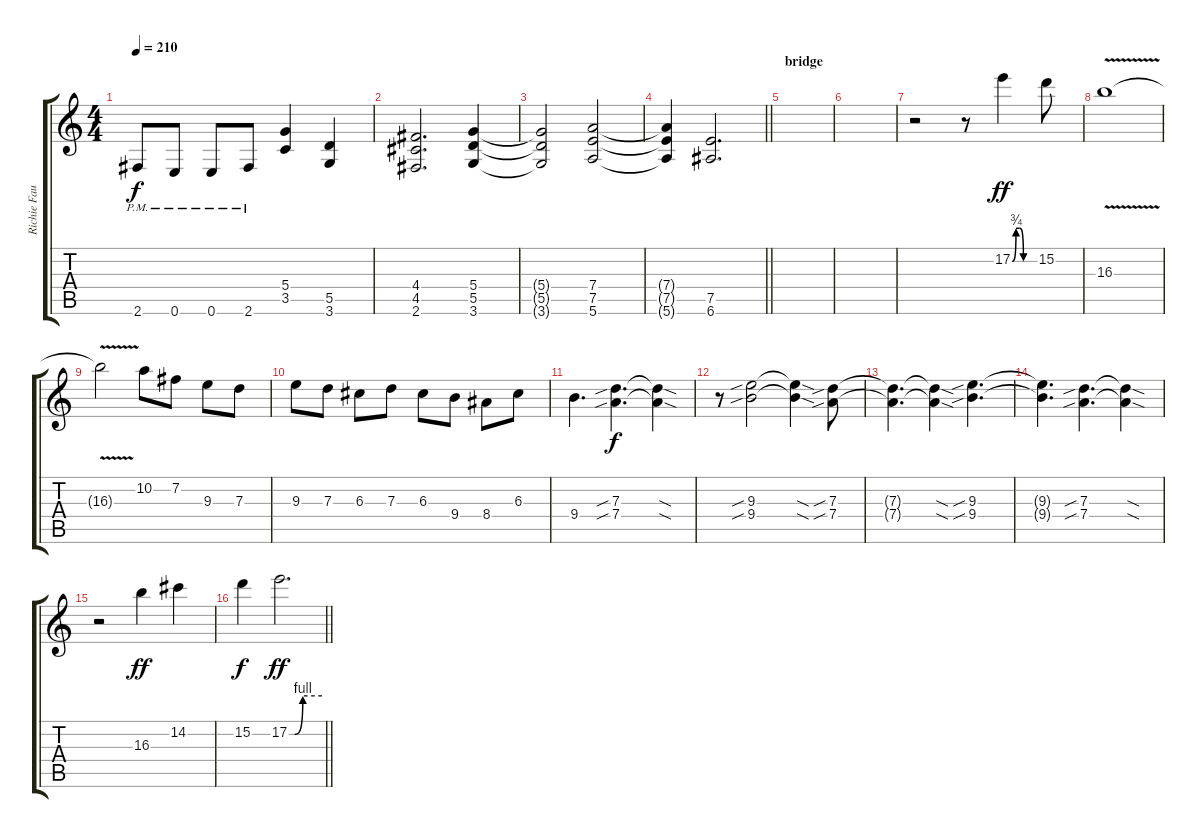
\track ("Richie Faulkner" "Richie Fau") {instrument distortionguitar}
\staff {score tabs}
\tuning (E4 B3 G3 D3 A2 E2) {hide}
\ts (4 4)
\tempo 210
\clef g2
\ks c
2.6{pm}.8{dy f} 0.6{pm}.8 0.6{pm}.8 2.6{pm}.8 (5.4 3.5).4 (5.5 3.6).4 |
(4.4 4.5 2.6).2{d} (5.4 5.5 3.6).4 |
(5.4{t} 5.5{t} 3.6{t}).2 (7.4 7.5 5.6).2 |
\barLineRight lightlight
(7.4{t} 7.5{t} 5.6{t}).4 (7.5 6.6).2{d} |
\section ("" "bridge")
|
|
r.2 r.8 17.2{be (custom 0 0 10 3 20 3 30 0 60 0)}.4{dy ff} 15.2.8 |
16.3{v}.1 |
16.3{t}.2 10.2.8 7.2.8 9.3.8 7.3.8 |
9.3.8 7.3.8 6.3.8 7.3.8 6.3.8 9.4.8 8.4.8 6.3.8 |
9.4.4{d} (7.3{sib} 7.4{sib}).4{d dy f} (7.3{sod t} 7.4{sod t}).4 |
r.8 (9.3{sib} 9.4{sib}).2 (9.3{sod t} 9.4{sod t}).4 (7.3{sib} 7.4{sib}).8 |
(7.3{t} 7.4{t}).4{d} (7.3{sod t} 7.4{sod t}).4 (9.3{sib} 9.4{sib}).4{d} |
(9.3{t} 9.4{t}).4{d} (7.3{sib} 7.4{sib}).4{d} (7.3{sod t} 7.4{sod t}).4 |
r.2 16.3.4{dy ff} 14.2.4 |
\barLineRight lightlight
15.2.4{dy f} 17.2{be (custom 0 0 10 0 25 4 60 4)}.2{d dy ff}
